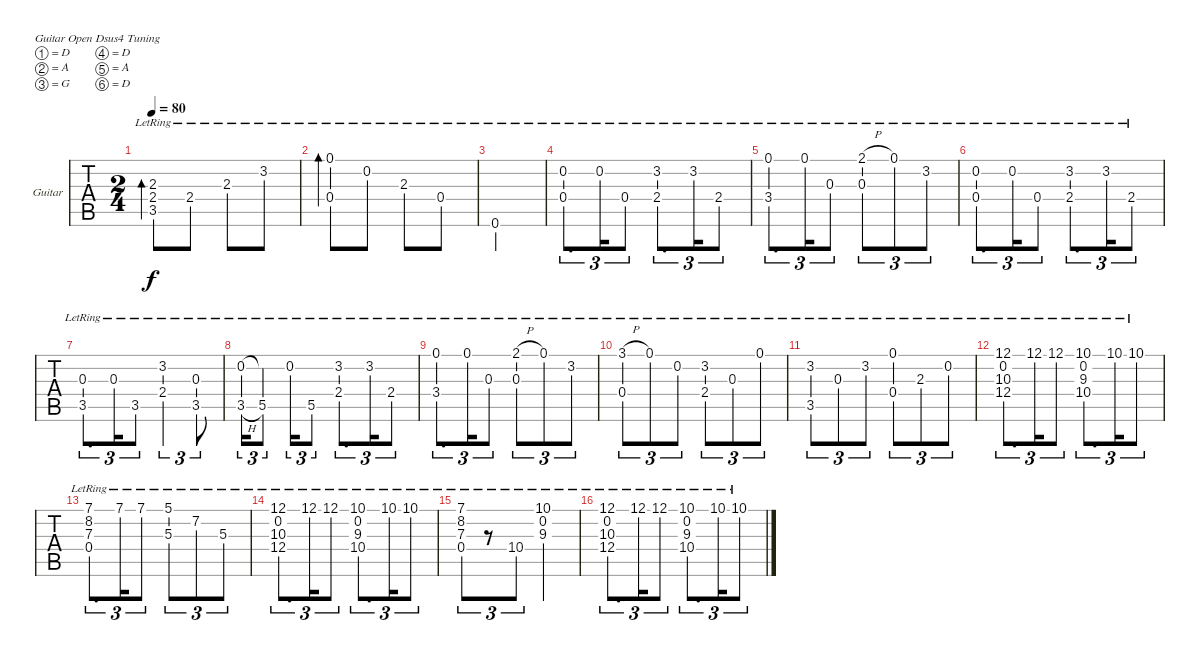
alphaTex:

\bracketExtendMode groupsimilarinstruments
\firstSystemTrackNameOrientation horizontal
\otherSystemsTrackNameOrientation horizontal
\track ("Guitar" "Guitar") {instrument acousticguitarsteel}
\staff {tabs}
\tuning (D4 A3 G3 D3 A2 D2)
\ts (2 4)
\tempo 80
\clef g2
\scale
0.398571
\ks c
(2.3{lr} 2.4{lr} 3.5{lr}).8{bd 119 dy f} 2.4{lr}.8 2.3{lr}.8 3.2{lr}.8 |
(0.1{lr} 0.4{lr}).8{bd 119} 0.2{lr}.8 2.3{lr}.8 0.4{lr}.8 |
0.6{lr}.2 |
(0.2{lr} 0.4{lr}).8{d tu (3 2)} 0.2{lr}.16{tu (3 2)} 0.4{lr}.8{tu (3 2)} (3.2{lr} 2.4{lr}).8{d tu (3 2)} 3.2{lr}.16{tu (3 2)} 2.4{lr}.8{tu (3 2)} |
(3.4{lr} 0.1{lr}).8{d tu (3 2)} 0.1{lr}.16{tu (3 2)} 0.3{lr}.8{tu (3 2)} (0.3{lr} 2.1{h lr}).8{tu (3 2)} 0.1{lr}.8{tu (3 2)} 3.2{lr}.8{tu (3 2)} |
(0.2{lr} 0.4{lr}).8{d tu (3 2)} 0.2{lr}.16{tu (3 2)} 0.4{lr}.8{tu (3 2)} (3.2{lr} 2.4{lr}).8{d tu (3 2)} 3.2{lr}.16{tu (3 2)} 2.4{lr}.8{tu (3 2)} |
(0.3{lr} 3.5{lr}).8{d tu (3 2)} 0.3{lr}.16{tu (3 2)} 3.5{lr}.8{tu (3 2)} (2.4{lr} 3.2{lr}).4{tu (3 2)} (0.3{lr} 3.5{lr}).8{tu (3 2)} |
(0.2{lr} 3.5{h lr}).16{tu (3 2)} (5.5{lr} 0.2{lr t}).8{tu (3 2)} 0.2{lr}.16{tu (3 2)} 5.5{lr}.8{tu (3 2)} (3.2{lr} 2.4{lr}).8{d tu (3 2)} 3.2{lr}.16{tu (3 2)} 2.4{lr}.8{tu (3 2)} |
(3.4{lr} 0.1{lr}).8{d tu (3 2)} 0.1{lr}.16{tu (3 2)} 0.3{lr}.8{tu (3 2)} (0.3{lr} 2.1{h lr}).8{tu (3 2)} 0.1{lr}.8{tu (3 2)} 3.2{lr}.8{tu (3 2)} |
(3.1{h lr} 0.4{lr}).8{tu (3 2)} 0.1{lr}.8{tu (3 2)} 0.2{lr}.8{tu (3 2)} (2.4{lr} 3.2{lr}).8{tu (3 2)} 0.3{lr}.8{tu (3 2)} 0.1{lr}.8{tu (3 2)} |
(3.5{lr} 3.2{lr}).8{tu (3 2)} 0.3{lr}.8{tu (3 2)} 3.2{lr}.8{tu (3 2)} (0.1{lr} 0.4{lr}).8{tu (3 2)} 2.3{lr}.8{tu (3 2)} 0.2{lr}.8{tu (3 2)} |
(12.4{lr} 10.3{lr} 12.1{lr} 0.2{lr}).8{d tu (3 2)} 12.1{lr}.16{tu (3 2)} 12.1{lr}.8{tu (3 2)} (10.1{lr} 10.4{lr} 9.3{lr} 0.2{lr}).8{d tu (3 2)} 10.1{lr}.16{tu (3 2)} 10.1{lr}.8{tu (3 2)} |
(7.3{lr} 7.1{lr} 8.2{lr} 0.4{lr}).8{d tu (3 2)} 7.1{lr}.16{tu (3 2)} 7.1{lr}.8{tu (3 2)} (5.1{lr} 5.3{lr}).8{tu (3 2)} 7.2{lr}.8{tu (3 2)} 5.3{lr}.8{tu (3 2)} |
(12.4{lr} 10.3{lr} 12.1{lr} 0.2{lr}).8{d tu (3 2)} 12.1{lr}.16{tu (3 2)} 12.1{lr}.8{tu (3 2)} (10.1{lr} 10.4{lr} 9.3{lr} 0.2{lr}).8{d tu (3 2)} 10.1{lr}.16{tu (3 2)} 10.1{lr}.8{tu (3 2)} |
(7.3{lr} 7.1{lr} 8.2{lr} 0.4{lr}).8{tu (3 2)} r.8{tu (3 2)} 10.4{lr}.8{tu (3 2)} (9.3{lr} 10.1{lr} 0.2{lr}).4 |
(12.4{lr} 10.3{lr} 12.1{lr} 0.2{lr}).8{d tu (3 2)} 12.1{lr}.16{tu (3 2)} 12.1{lr}.8{tu (3 2)} (10.1{lr} 10.4{lr} 9.3{lr} 0.2{lr}).8{d tu (3 2)} 10.1{lr}.16{tu (3 2)} 10.1{lr}.8{tu (3 2)}
